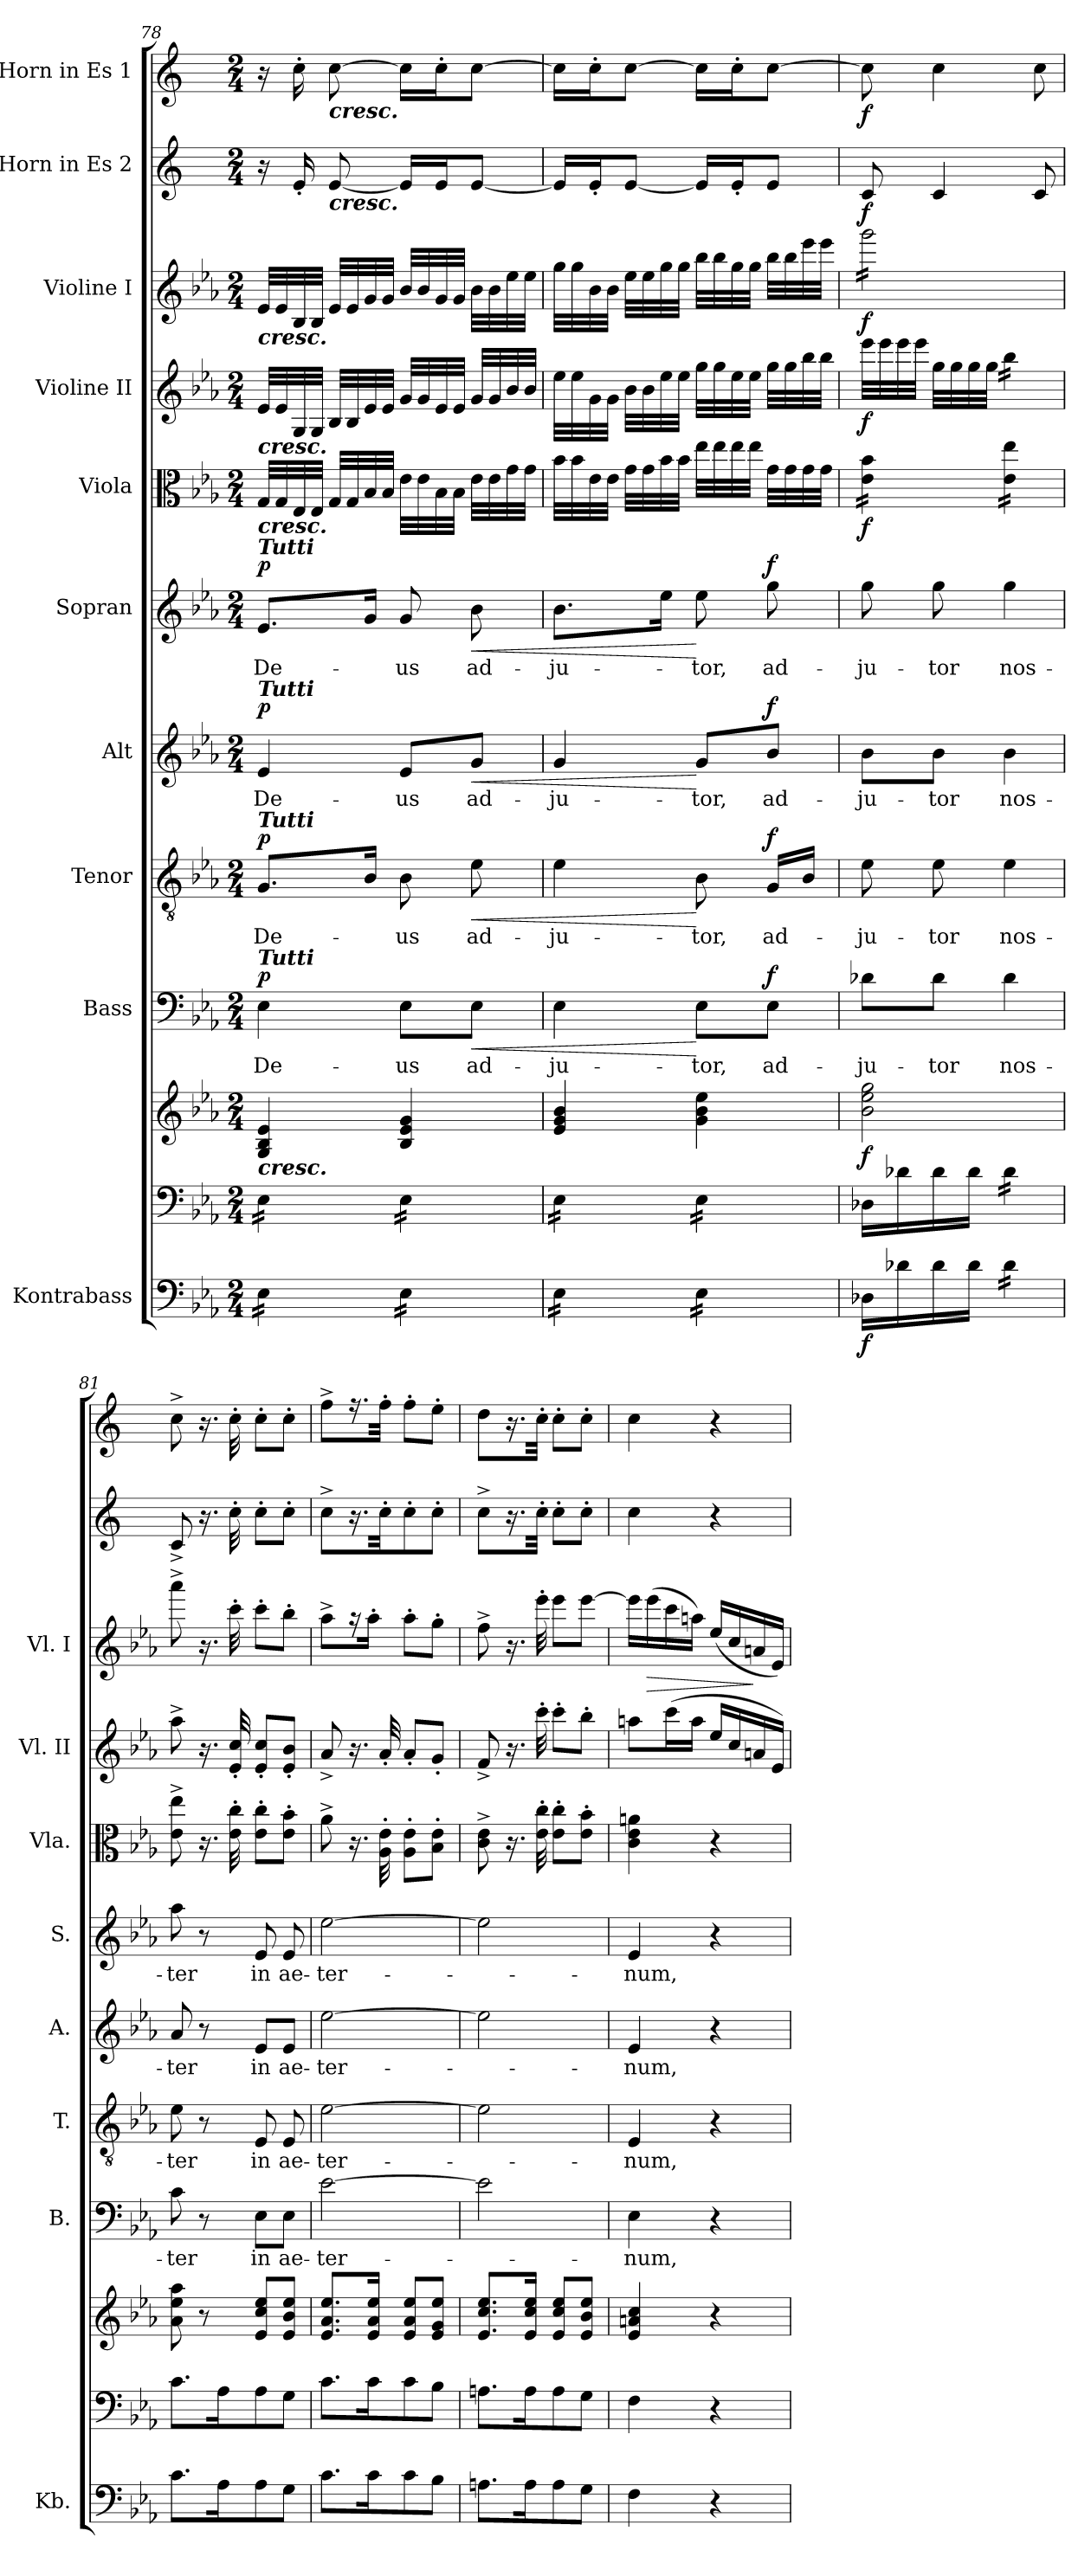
**kern	**dynam	**kern	**kern	**dynam	**kern	**text	**dynam	**kern	**text	**dynam	**kern	**text	**dynam	**kern	**text	**dynam	**kern	**dynam	**kern	**dynam	**kern	**dynam	**kern	**dynam	**kern	**dynam
*part11	*part11	*part10	*part10	*part10	*part9	*part9	*part9	*part8	*part8	*part8	*part7	*part7	*part7	*part6	*part6	*part6	*part5	*part5	*part4	*part4	*part3	*part3	*part2	*part2	*part1	*part1
*staff12	*staff12	*staff11	*staff10	*staff10/11	*staff9	*staff9	*staff9	*staff8	*staff8	*staff8	*staff7	*staff7	*staff7	*staff6	*staff6	*staff6	*staff5	*staff5	*staff4	*staff4	*staff3	*staff3	*staff2	*staff2	*staff1	*staff1
*I"Kontrabass	*	*	*	*	*I"Bass	*	*	*I"Tenor	*	*	*I"Alt	*	*	*I"Sopran	*	*	*I"Viola	*	*I"Violine II	*	*I"Violine I	*	*I"Horn in Es 2	*	*I"Horn in Es 1	*
*I'Kb.	*	*	*	*	*I'B.	*	*	*I'T.	*	*	*I'A.	*	*	*I'S.	*	*	*I'Vla.	*	*I'Vl. II	*	*I'Vl. I	*	*	*	*	*
*clefF4	*	*clefF4	*clefG2	*	*clefF4	*	*	*clefGv2	*	*	*clefG2	*	*	*clefG2	*	*	*clefC3	*	*clefG2	*	*clefG2	*	*clefG2	*	*clefG2	*
*ITrd7c12	*	*	*	*	*	*	*	*	*	*	*	*	*	*	*	*	*	*	*	*	*	*	*ITrd5c9	*	*ITrd5c9	*
*k[b-e-a-]	*	*k[b-e-a-]	*k[b-e-a-]	*	*k[b-e-a-]	*	*	*k[b-e-a-]	*	*	*k[b-e-a-]	*	*	*k[b-e-a-]	*	*	*k[b-e-a-]	*	*k[b-e-a-]	*	*k[b-e-a-]	*	*k[b-e-a-]	*	*k[b-e-a-]	*
*E-:	*	*E-:	*E-:	*	*E-:	*	*	*E-:	*	*	*E-:	*	*	*E-:	*	*	*E-:	*	*E-:	*	*E-:	*	*E-:	*	*E-:	*
*M2/4	*	*M2/4	*M2/4	*	*M2/4	*	*	*M2/4	*	*	*M2/4	*	*	*M2/4	*	*	*M2/4	*	*M2/4	*	*M2/4	*	*M2/4	*	*M2/4	*
=78	=78	=78	=78	=78	=78	=78	=78	=78	=78	=78	=78	=78	=78	=78	=78	=78	=78	=78	=78	=78	=78	=78	=78	=78	=78	=78
!	!	!	!	!	!	!	!	!	!	!	!	!	!	!	!	!	!	!	!	!	!LO:TX:b:Bi:t=cresc.	!	!	!	!	!
!	!	!	!	!	!	!	!	!	!	!	!	!	!	!	!	!	!	!	!LO:TX:b:Bi:t=cresc.	!	!	!	!	!	!	!
!	!	!	!	!	!	!	!	!	!	!	!	!	!	!	!	!	!LO:TX:b:Bi:t=cresc.	!	!	!	!	!	!	!	!	!
!	!	!	!	!	!	!	!	!	!	!	!	!	!	!LO:TX:a:Bi:t=Tutti	!	!	!	!	!	!	!	!	!	!	!	!
!	!	!	!	!	!	!	!	!	!	!	!LO:TX:a:Bi:t=Tutti	!	!	!	!	!	!	!	!	!	!	!	!	!	!	!
!	!	!	!	!	!	!	!	!LO:TX:a:Bi:t=Tutti	!	!	!	!	!	!	!	!	!	!	!	!	!	!	!	!	!	!
!	!	!	!	!	!LO:TX:a:Bi:t=Tutti	!	!	!	!	!	!	!	!	!	!	!	!	!	!	!	!	!	!	!	!	!
!	!	!	!LO:TX:b:Bi:t=cresc.	!	!	!	!	!	!	!	!	!	!	!	!	!	!	!	!	!	!	!	!	!	!	!
!LO:TX:b:Bi:t=cresc.	!	!	!	!	!	!	!	!	!	!	!	!	!	!	!	!	!	!	!	!	!	!	!	!	!	!
!	!	!	!	!	!	!LO:LY:b	!LO:DY:a	!	!LO:LY:b	!LO:DY:a	!	!LO:LY:b	!LO:DY:a	!	!LO:LY:b	!LO:DY:a	!	!	!	!	!	!	!	!	!	!
*tremolo	*	*	*	*	*	*	*	*	*	*	*	*	*	*	*	*	*	*	*	*	*	*	*	*	*	*
*	*	*tremolo	*	*	*	*	*	*	*	*	*	*	*	*	*	*	*	*	*	*	*	*	*	*	*	*
16EE-\LL	.	16E-\LL	4G/ 4B-/ 4e-/	.	4E-\	De-	p	8.G/L	De-	p	4e-/	De-	p	8.e-/L	De-	p	32G/LLL	.	32e-/LLL	.	32e-/LLL	.	16r	.	16r	.
.	.	.	.	.	.	.	.	.	.	.	.	.	.	.	.	.	32G/	.	32e-/	.	32e-/	.	.	.	.	.
16EE-\	.	16E-\	.	.	.	.	.	.	.	.	.	.	.	.	.	.	32E-/	.	32G/	.	32B-/	.	16G'</	.	16e-'>\	.
.	.	.	.	.	.	.	.	.	.	.	.	.	.	.	.	.	32E-/JJJ	.	32G/JJJ	.	32B-/JJJ	.	.	.	.	.
!	!	!	!	!	!	!	!	!	!	!	!	!	!	!	!	!	!	!	!	!	!	!	!	!	!LO:TX:b:Bi:t=cresc.	!
!	!	!	!	!	!	!	!	!	!	!	!	!	!	!	!	!	!	!	!	!	!	!	!LO:TX:b:Bi:t=cresc.	!	!	!
16EE-\	.	16E-\	.	.	.	.	.	.	.	.	.	.	.	.	.	.	32G/LLL	.	32B-/LLL	.	32e-/LLL	.	[8G/	.	[8e-\	.
.	.	.	.	.	.	.	.	.	.	.	.	.	.	.	.	.	32G/	.	32B-/	.	32e-/	.	.	.	.	.
16EE-\JJ	.	16E-\JJ	.	.	.	.	.	16B-/Jk	.	.	.	.	.	16g/Jk	.	.	32B-/	.	32e-/	.	32g/	.	.	.	.	.
.	.	.	.	.	.	.	.	.	.	.	.	.	.	.	.	.	32B-/JJJ	.	32e-/JJJ	.	32g/JJJ	.	.	.	.	.
!	!	!	!	!	!	!LO:LY:b	!	!	!LO:LY:b	!	!	!LO:LY:b	!	!	!LO:LY:b	!	!	!	!	!	!	!	!	!	!	!
16EE-\LL	.	16E-\LL	4B-/ 4e-/ 4g/	.	8E-\L	-us	.	8B-\	-us	.	8e-/L	-us	.	8g/	-us	.	32e-\LLL	.	32g/LLL	.	32b-/LLL	.	16G/LL]	.	16e-\LL]	.
.	.	.	.	.	.	.	.	.	.	.	.	.	.	.	.	.	32e-\	.	32g/	.	32b-/	.	.	.	.	.
16EE-\	.	16E-\	.	.	.	.	.	.	.	.	.	.	.	.	.	.	32B-\	.	32e-/	.	32g/	.	16G/J	.	16e-'>\J	.
.	.	.	.	.	.	.	.	.	.	.	.	.	.	.	.	.	32B-\JJJ	.	32e-/JJJ	.	32g/JJJ	.	.	.	.	.
!	!	!	!	!	!	!LO:LY:b	!LO:HP:b	!	!LO:LY:b	!LO:HP:b	!	!LO:LY:b	!LO:HP:b	!	!LO:LY:b	!LO:HP:b	!	!	!	!	!	!	!	!	!	!
16EE-\	.	16E-\	.	.	8E-\J	ad-	<	8e-\	ad-	<	8g/J	ad-	<	8b-\	ad-	<	32e-\LLL	.	32g/LLL	.	32b-\LLL	.	[8G/J	.	[8e-\J	.
.	.	.	.	.	.	.	.	.	.	.	.	.	.	.	.	.	32e-\	.	32g/	.	32b-\	.	.	.	.	.
16EE-\JJ	.	16E-\JJ	.	.	.	.	.	.	.	.	.	.	.	.	.	.	32g\	.	32b-/	.	32ee-\	.	.	.	.	.
.	.	.	.	.	.	.	.	.	.	.	.	.	.	.	.	.	32g\JJJ	.	32b-/JJJ	.	32ee-\JJJ	.	.	.	.	.
=79	=79	=79	=79	=79	=79	=79	=79	=79	=79	=79	=79	=79	=79	=79	=79	=79	=79	=79	=79	=79	=79	=79	=79	=79	=79	=79
!	!	!	!	!	!	!LO:LY:b	!	!	!LO:LY:b	!	!	!LO:LY:b	!	!	!LO:LY:b	!	!	!	!	!	!	!	!	!	!	!
16EE-\LL	.	16E-\LL	4e-/ 4g/ 4b-/	.	4E-\	-ju-	.	4e-\	-ju-	.	4g/	-ju-	.	8.b-\L	-ju-	.	32b-\LLL	.	32ee-\LLL	.	32gg\LLL	.	16G/LL]	.	16e-\LL]	.
.	.	.	.	.	.	.	.	.	.	.	.	.	.	.	.	.	32b-\	.	32ee-\	.	32gg\	.	.	.	.	.
16EE-\	.	16E-\	.	.	.	.	.	.	.	.	.	.	.	.	.	.	32e-\	.	32g\	.	32b-\	.	16G'</J	.	16e-'>\J	.
.	.	.	.	.	.	.	.	.	.	.	.	.	.	.	.	.	32e-\JJJ	.	32g\JJJ	.	32b-\JJJ	.	.	.	.	.
16EE-\	.	16E-\	.	.	.	.	.	.	.	.	.	.	.	.	.	.	32g\LLL	.	32b-\LLL	.	32ee-\LLL	.	[8G/J	.	[8e-\J	.
.	.	.	.	.	.	.	.	.	.	.	.	.	.	.	.	.	32g\	.	32b-\	.	32ee-\	.	.	.	.	.
16EE-\JJ	.	16E-\JJ	.	.	.	.	.	.	.	.	.	.	.	16ee-\Jk	.	.	32b-\	.	32ee-\	.	32gg\	.	.	.	.	.
.	.	.	.	.	.	.	.	.	.	.	.	.	.	.	.	.	32b-\JJJ	.	32ee-\JJJ	.	32gg\JJJ	.	.	.	.	.
!	!	!	!	!	!	!LO:LY:b	!	!	!LO:LY:b	!	!	!LO:LY:b	!	!	!LO:LY:b	!	!	!	!	!	!	!	!	!	!	!
16EE-\LL	.	16E-\LL	4g\ 4b-\ 4ee-\	.	8E-\L	-tor,	[	8B-\	-tor,	[	8g/L	-tor,	[	8ee-\	-tor,	[	32ee-\LLL	.	32gg\LLL	.	32bb-\LLL	.	16G/LL]	.	16e-\LL]	.
.	.	.	.	.	.	.	.	.	.	.	.	.	.	.	.	.	32ee-\	.	32gg\	.	32bb-\	.	.	.	.	.
16EE-\	.	16E-\	.	.	.	.	.	.	.	.	.	.	.	.	.	.	32ee-\	.	32ee-\	.	32gg\	.	16G'</J	.	16e-'>\J	.
.	.	.	.	.	.	.	.	.	.	.	.	.	.	.	.	.	32ee-\JJJ	.	32ee-\JJJ	.	32gg\JJJ	.	.	.	.	.
!	!	!	!	!	!	!LO:LY:b	!LO:DY:a	!	!LO:LY:b	!LO:DY:a	!	!LO:LY:b	!LO:DY:a	!	!LO:LY:b	!LO:DY:a	!	!	!	!	!	!	!	!	!	!
16EE-\	.	16E-\	.	.	8E-\J	ad-	f	16G/LL	ad-	f	8b-/J	ad-	f	8gg\	ad-	f	32g\LLL	.	32gg\LLL	.	32bb-\LLL	.	8G/J	.	[8e-\J	.
.	.	.	.	.	.	.	.	.	.	.	.	.	.	.	.	.	32g\	.	32gg\	.	32bb-\	.	.	.	.	.
16EE-\JJ	.	16E-\JJ	.	.	.	.	.	16B-/JJ	.	.	.	.	.	.	.	.	32g\	.	32bb-\	.	32eee-\	.	.	.	.	.
*	*	*Xtremolo	*	*	*	*	*	*	*	*	*	*	*	*	*	*	*	*	*	*	*	*	*	*	*	*
*Xtremolo	*	*	*	*	*	*	*	*	*	*	*	*	*	*	*	*	*	*	*	*	*	*	*	*	*	*
.	.	.	.	.	.	.	.	.	.	.	.	.	.	.	.	.	32g\JJJ	.	32bb-\JJJ	.	32eee-\JJJ	.	.	.	.	.
!!LO:PB:g=z
=80	=80	=80	=80	=80	=80	=80	=80	=80	=80	=80	=80	=80	=80	=80	=80	=80	=80	=80	=80	=80	=80	=80	=80	=80	=80	=80
!	!LO:DY:b	!	!	!LO:DY:b	!	!LO:LY:b	!	!	!LO:LY:b	!	!	!LO:LY:b	!	!	!LO:LY:b	!	!	!LO:DY:b	!	!LO:DY:b	!	!LO:DY:b	!	!LO:DY:b	!	!LO:DY:b
*	*	*	*	*	*	*	*	*	*	*	*	*	*	*	*	*	*tremolo	*	*	*	*	*	*	*	*	*
*	*	*	*	*	*	*	*	*	*	*	*	*	*	*	*	*	*	*	*	*	*tremolo	*	*	*	*	*
16DD-X\LL	f	16D-X\LL	2b-\ 2ee-\ 2gg\	f	8d-X\L	-ju-	.	8e-\	-ju-	.	8b-\L	-ju-	.	8gg\	-ju-	.	16e-\ 16b-\LL	f	32eee-\LLL	f	16ggg\LL	f	8E-/	f	8e-\]	f
.	.	.	.	.	.	.	.	.	.	.	.	.	.	.	.	.	.	.	32eee-\	.	.	.	.	.	.	.
16D-X\	.	16d-X\	.	.	.	.	.	.	.	.	.	.	.	.	.	.	16e-\ 16b-\	.	32eee-\	.	16ggg\	.	.	.	.	.
.	.	.	.	.	.	.	.	.	.	.	.	.	.	.	.	.	.	.	32eee-\JJJ	.	.	.	.	.	.	.
!	!	!	!	!	!	!LO:LY:b	!	!	!LO:LY:b	!	!	!LO:LY:b	!	!	!LO:LY:b	!	!	!	!	!	!	!	!	!	!	!
16D-\	.	16d-\	.	.	8d-\J	-tor	.	8e-\	-tor	.	8b-\J	-tor	.	8gg\	-tor	.	16e-\ 16b-\	.	32gg\LLL	.	16ggg\	.	4E-/	.	4e-\	.
.	.	.	.	.	.	.	.	.	.	.	.	.	.	.	.	.	.	.	32gg\	.	.	.	.	.	.	.
16D-\JJ	.	16d-\JJ	.	.	.	.	.	.	.	.	.	.	.	.	.	.	16e-\ 16b-\JJ	.	32gg\	.	16ggg\	.	.	.	.	.
.	.	.	.	.	.	.	.	.	.	.	.	.	.	.	.	.	.	.	32gg\JJJ	.	.	.	.	.	.	.
!	!	!	!	!	!	!LO:LY:b	!	!	!LO:LY:b	!	!	!LO:LY:b	!	!	!LO:LY:b	!	!	!	!	!	!	!	!	!	!	!
*tremolo	*	*	*	*	*	*	*	*	*	*	*	*	*	*	*	*	*	*	*	*	*	*	*	*	*	*
*	*	*tremolo	*	*	*	*	*	*	*	*	*	*	*	*	*	*	*	*	*	*	*	*	*	*	*	*
*	*	*	*	*	*	*	*	*	*	*	*	*	*	*	*	*	*	*	*tremolo	*	*	*	*	*	*	*
16D-\LL	.	16d-\LL	.	.	4d-\	nos-	.	4e-\	nos-	.	4b-\	nos-	.	4gg\	nos-	.	16e-\ 16ee-\LL	.	16bb-\LL	.	16ggg\	.	.	.	.	.
16D-\	.	16d-\	.	.	.	.	.	.	.	.	.	.	.	.	.	.	16e-\ 16ee-\	.	16bb-\	.	16ggg\	.	.	.	.	.
16D-\	.	16d-\	.	.	.	.	.	.	.	.	.	.	.	.	.	.	16e-\ 16ee-\	.	16bb-\	.	16ggg\	.	8E-/	.	8e-\	.
16D-\JJ	.	16d-\JJ	.	.	.	.	.	.	.	.	.	.	.	.	.	.	16e-\ 16ee-\JJ	.	16bb-\JJ	.	16ggg\JJ	.	.	.	.	.
*	*	*	*	*	*	*	*	*	*	*	*	*	*	*	*	*	*	*	*	*	*Xtremolo	*	*	*	*	*
*	*	*	*	*	*	*	*	*	*	*	*	*	*	*	*	*	*	*	*Xtremolo	*	*	*	*	*	*	*
*	*	*	*	*	*	*	*	*	*	*	*	*	*	*	*	*	*Xtremolo	*	*	*	*	*	*	*	*	*
*	*	*Xtremolo	*	*	*	*	*	*	*	*	*	*	*	*	*	*	*	*	*	*	*	*	*	*	*	*
*Xtremolo	*	*	*	*	*	*	*	*	*	*	*	*	*	*	*	*	*	*	*	*	*	*	*	*	*	*
=81	=81	=81	=81	=81	=81	=81	=81	=81	=81	=81	=81	=81	=81	=81	=81	=81	=81	=81	=81	=81	=81	=81	=81	=81	=81	=81
!	!	!	!	!	!	!LO:LY:b	!	!	!LO:LY:b	!	!	!LO:LY:b	!	!	!LO:LY:b	!	!	!	!	!	!	!	!	!	!	!
8.C\L	.	8.c\L	8a-\ 8ee-\ 8aa-\	.	8c\	-ter	.	8e-\	-ter	.	8a-/	-ter	.	8aa-\	-ter	.	8e-\^> 8ee-\^>	.	8aa-^>\	.	8aaa-^>\	.	8E-^</	.	8e-^>\	.
.	.	.	8r	.	8r	.	.	8r	.	.	8r	.	.	8r	.	.	16.r	.	16.r	.	16.r	.	16.r	.	16.r	.
16AA-\k	.	16A-\k	.	.	.	.	.	.	.	.	.	.	.	.	.	.	.	.	.	.	.	.	.	.	.	.
.	.	.	.	.	.	.	.	.	.	.	.	.	.	.	.	.	32e-\'> 32cc\'>	.	32e-/'< 32cc/'<	.	32ccc'>\	.	32e-'>\	.	32e-'>\	.
!	!	!	!	!	!	!LO:LY:b	!	!	!LO:LY:b	!	!	!LO:LY:b	!	!	!LO:LY:b	!	!	!	!	!	!	!	!	!	!	!
8AA-\	.	8A-\	8e-/ 8cc/ 8ee-/L	.	8E-\L	in	.	8E-/	in	.	8e-/L	in	.	8e-/	in	.	8e-\'> 8cc\'>L	.	8e-/'< 8cc/'<L	.	8ccc'>\L	.	8e-'>\L	.	8e-'>\L	.
!	!	!	!	!	!	!LO:LY:b	!	!	!LO:LY:b	!	!	!LO:LY:b	!	!	!LO:LY:b	!	!	!	!	!	!	!	!	!	!	!
8GG\J	.	8G\J	8e-/ 8b-/ 8ee-/J	.	8E-\J	ae-	.	8E-/	ae-	.	8e-/J	ae-	.	8e-/	ae-	.	8e-\'> 8b-\'>J	.	8e-/'< 8b-/'<J	.	8bb-'>\J	.	8e-'>\J	.	8e-'>\J	.
=82	=82	=82	=82	=82	=82	=82	=82	=82	=82	=82	=82	=82	=82	=82	=82	=82	=82	=82	=82	=82	=82	=82	=82	=82	=82	=82
!	!	!	!	!	!	!LO:LY:b	!	!	!LO:LY:b	!	!	!LO:LY:b	!	!	!LO:LY:b	!	!	!	!	!	!	!	!	!	!	!
8.C\L	.	8.c\L	8.e-/ 8.a-/ 8.ee-/L	.	[2e-\	-ter-	.	[2e-\	-ter-	.	[2ee-\	-ter-	.	[2ee-\	-ter-	.	8a-^>\	.	8a-^</	.	8aa-^>\L	.	8e-^>\L	.	8a-^>\L	.
.	.	.	.	.	.	.	.	.	.	.	.	.	.	.	.	.	16.r	.	16.r	.	16r	.	16.r	.	16.r	.
16C\k	.	16c\k	16e-/ 16a-/ 16ee-/Jk	.	.	.	.	.	.	.	.	.	.	.	.	.	.	.	.	.	16aa-'>\Jk	.	.	.	.	.
.	.	.	.	.	.	.	.	.	.	.	.	.	.	.	.	.	32A-\'> 32e-\'>	.	32a-'</	.	.	.	32e-'>\kk	.	32a-'>\Jkk	.
8C\	.	8c\	8e-/ 8a-/ 8ee-/L	.	.	.	.	.	.	.	.	.	.	.	.	.	8A-\'> 8e-\'>L	.	8a-'</L	.	8aa-'>\L	.	8e-'>\	.	8a-'>\L	.
8BB-\J	.	8B-\J	8e-/ 8g/ 8ee-/J	.	.	.	.	.	.	.	.	.	.	.	.	.	8B-\'> 8e-\'>J	.	8g'</J	.	8gg'>\J	.	8e-'>\J	.	8g'>\J	.
=83	=83	=83	=83	=83	=83	=83	=83	=83	=83	=83	=83	=83	=83	=83	=83	=83	=83	=83	=83	=83	=83	=83	=83	=83	=83	=83
8.AAn\L	.	8.An\L	8.e-/ 8.cc/ 8.ee-/L	.	2e-\]	.	.	2e-\]	.	.	2ee-\]	.	.	2ee-\]	.	.	8c\^> 8e-\^>	.	8f^</	.	8ff^>\	.	8e-^>\L	.	8f\L	.
.	.	.	.	.	.	.	.	.	.	.	.	.	.	.	.	.	16.r	.	16.r	.	16.r	.	16.r	.	16.r	.
16AA\k	.	16A\k	16e-/ 16cc/ 16ee-/Jk	.	.	.	.	.	.	.	.	.	.	.	.	.	.	.	.	.	.	.	.	.	.	.
.	.	.	.	.	.	.	.	.	.	.	.	.	.	.	.	.	32e-\'> 32cc\'>	.	32ccc'>\	.	32eee-'>\	.	32e-'>\Jkk	.	32e-'>\Jkk	.
8AA\	.	8A\	8e-/ 8cc/ 8ee-/L	.	.	.	.	.	.	.	.	.	.	.	.	.	8e-\'> 8cc\'>L	.	8ccc'>\L	.	8eee-\L	.	8e-'>\L	.	8e-'>\L	.
8GG\J	.	8G\J	8e-/ 8b-/ 8ee-/J	.	.	.	.	.	.	.	.	.	.	.	.	.	8e-\'> 8b-\'>J	.	8bb-'>\J	.	[8eee-\J	.	8e-'>\J	.	8e-'>\J	.
=84	=84	=84	=84	=84	=84	=84	=84	=84	=84	=84	=84	=84	=84	=84	=84	=84	=84	=84	=84	=84	=84	=84	=84	=84	=84	=84
!	!	!	!	!	!	!LO:LY:b	!	!	!LO:LY:b	!	!	!LO:LY:b	!	!	!LO:LY:b	!	!	!	!	!	!	!	!	!	!	!
4FF\	.	4F\	4e-/ 4an/ 4cc/	.	4E-\	-num,	.	4E-/	-num,	.	4e-/	-num,	.	4e-/	-num,	.	4c\ 4e-\ 4an\	.	8aan\L	.	16eee-\LL]	.	4e-\	.	4e-\	.
!	!	!	!	!	!	!	!	!	!	!	!	!	!	!	!	!	!	!	!	!	!	!LO:HP:b	!	!	!	!
.	.	.	.	.	.	.	.	.	.	.	.	.	.	.	.	.	.	.	.	.	(>16eee-\	>	.	.	.	.
.	.	.	.	.	.	.	.	.	.	.	.	.	.	.	.	.	.	.	(>16ccc\L	.	16ccc\	.	.	.	.	.
.	.	.	.	.	.	.	.	.	.	.	.	.	.	.	.	.	.	.	16aa\JJ	.	16aan\JJ)	.	.	.	.	.
4r	.	4r	4r	.	4r	.	.	4r	.	.	4r	.	.	4r	.	.	4r	.	16ee-/LL	.	(<16ee-/LL	.	4r	.	4r	.
.	.	.	.	.	.	.	.	.	.	.	.	.	.	.	.	.	.	.	16cc/	.	16cc/	.	.	.	.	.
.	.	.	.	.	.	.	.	.	.	.	.	.	.	.	.	.	.	.	16an/	.	16an/	]	.	.	.	.
.	.	.	.	.	.	.	.	.	.	.	.	.	.	.	.	.	.	.	16e-/JJ)	.	16e-/JJ)	.	.	.	.	.
=	=	=	=	=	=	=	=	=	=	=	=	=	=	=	=	=	=	=	=	=	=	=	=	=	=	=
*-	*-	*-	*-	*-	*-	*-	*-	*-	*-	*-	*-	*-	*-	*-	*-	*-	*-	*-	*-	*-	*-	*-	*-	*-	*-	*-
